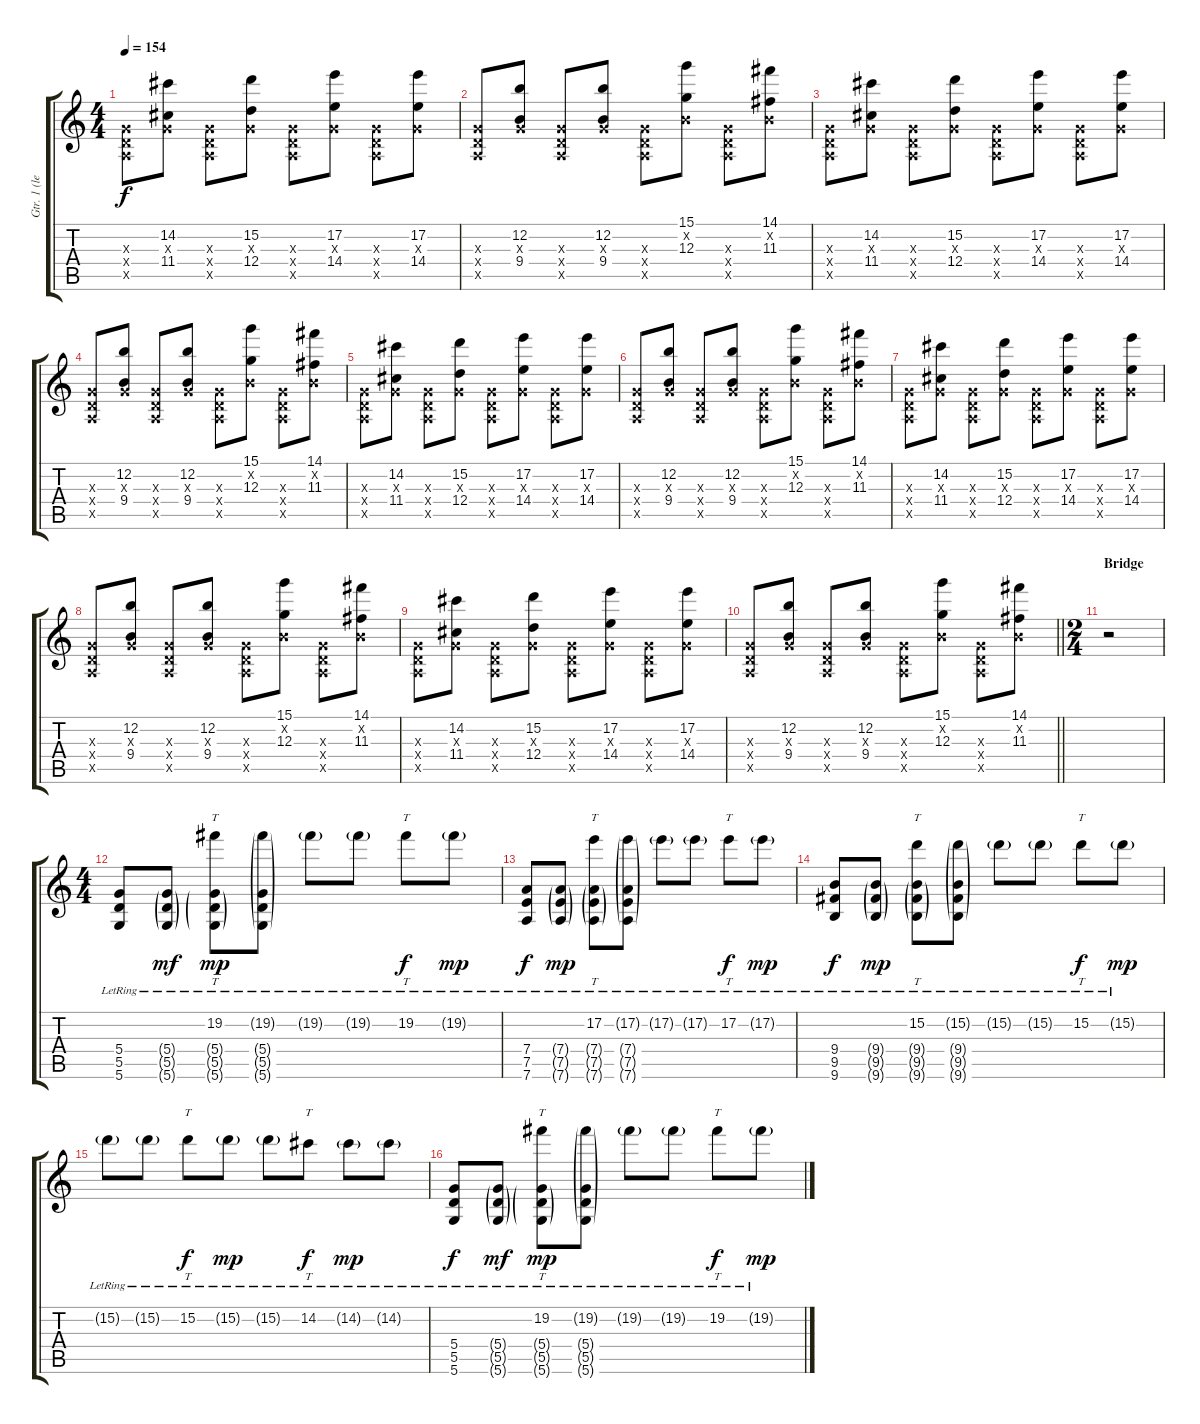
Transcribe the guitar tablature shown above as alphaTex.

\track ("Gtr. 1 (left)" "Gtr. 1 (le") {instrument electricguitarjazz}
\staff {score tabs}
\tuning (E4 B3 G3 D3 A2 D2) {hide}
\ts (4 4)
\tempo 154
\clef g2
\ks c
(0.3{x} 0.4{x} 0.5{x}).8{dy f} (14.2 0.3{x} 11.4).8 (0.3{x} 0.4{x} 0.5{x}).8 (15.2 0.3{x} 12.4).8 (0.3{x} 0.4{x} 0.5{x}).8 (17.2 0.3{x} 14.4).8 (0.3{x} 0.4{x} 0.5{x}).8 (17.2 0.3{x} 14.4).8 |
(0.3{x} 0.4{x} 0.5{x}).8 (12.2 0.3{x} 9.4).8 (0.3{x} 0.4{x} 0.5{x}).8 (12.2 0.3{x} 9.4).8 (0.3{x} 0.4{x} 0.5{x}).8 (15.1 0.2{x} 12.3).8 (0.3{x} 0.4{x} 0.5{x}).8 (14.1 0.2{x} 11.3).8 |
(0.3{x} 0.4{x} 0.5{x}).8 (14.2 0.3{x} 11.4).8 (0.3{x} 0.4{x} 0.5{x}).8 (15.2 0.3{x} 12.4).8 (0.3{x} 0.4{x} 0.5{x}).8 (17.2 0.3{x} 14.4).8 (0.3{x} 0.4{x} 0.5{x}).8 (17.2 0.3{x} 14.4).8 |
(0.3{x} 0.4{x} 0.5{x}).8 (12.2 0.3{x} 9.4).8 (0.3{x} 0.4{x} 0.5{x}).8 (12.2 0.3{x} 9.4).8 (0.3{x} 0.4{x} 0.5{x}).8 (15.1 0.2{x} 12.3).8 (0.3{x} 0.4{x} 0.5{x}).8 (14.1 0.2{x} 11.3).8 |
(0.3{x} 0.4{x} 0.5{x}).8 (14.2 0.3{x} 11.4).8 (0.3{x} 0.4{x} 0.5{x}).8 (15.2 0.3{x} 12.4).8 (0.3{x} 0.4{x} 0.5{x}).8 (17.2 0.3{x} 14.4).8 (0.3{x} 0.4{x} 0.5{x}).8 (17.2 0.3{x} 14.4).8 |
(0.3{x} 0.4{x} 0.5{x}).8 (12.2 0.3{x} 9.4).8 (0.3{x} 0.4{x} 0.5{x}).8 (12.2 0.3{x} 9.4).8 (0.3{x} 0.4{x} 0.5{x}).8 (15.1 0.2{x} 12.3).8 (0.3{x} 0.4{x} 0.5{x}).8 (14.1 0.2{x} 11.3).8 |
(0.3{x} 0.4{x} 0.5{x}).8 (14.2 0.3{x} 11.4).8 (0.3{x} 0.4{x} 0.5{x}).8 (15.2 0.3{x} 12.4).8 (0.3{x} 0.4{x} 0.5{x}).8 (17.2 0.3{x} 14.4).8 (0.3{x} 0.4{x} 0.5{x}).8 (17.2 0.3{x} 14.4).8 |
(0.3{x} 0.4{x} 0.5{x}).8 (12.2 0.3{x} 9.4).8 (0.3{x} 0.4{x} 0.5{x}).8 (12.2 0.3{x} 9.4).8 (0.3{x} 0.4{x} 0.5{x}).8 (15.1 0.2{x} 12.3).8 (0.3{x} 0.4{x} 0.5{x}).8 (14.1 0.2{x} 11.3).8 |
(0.3{x} 0.4{x} 0.5{x}).8 (14.2 0.3{x} 11.4).8 (0.3{x} 0.4{x} 0.5{x}).8 (15.2 0.3{x} 12.4).8 (0.3{x} 0.4{x} 0.5{x}).8 (17.2 0.3{x} 14.4).8 (0.3{x} 0.4{x} 0.5{x}).8 (17.2 0.3{x} 14.4).8 |
\barLineRight lightlight
(0.3{x} 0.4{x} 0.5{x}).8 (12.2 0.3{x} 9.4).8 (0.3{x} 0.4{x} 0.5{x}).8 (12.2 0.3{x} 9.4).8 (0.3{x} 0.4{x} 0.5{x}).8 (15.1 0.2{x} 12.3).8 (0.3{x} 0.4{x} 0.5{x}).8 (14.1 0.2{x} 11.3).8 |
\ts (2 4)
\section ("" "Bridge")
r.2 |
\ts (4 4)
(5.4{lr} 5.5{lr} 5.6{lr}).8{instrument electricguitarjazz} (5.4{g lr} 5.5{g lr} 5.6{g lr}).8{dy mf} (19.2{lr} 5.4{g lr} 5.5{g lr} 5.6{g lr}).8{tt dy mp} (19.2{g lr} 5.4{g lr} 5.5{g lr} 5.6{g lr}).8 19.2{g lr}.8 19.2{g lr}.8 19.2{lr}.8{tt dy f} 19.2{g lr}.8{dy mp} |
(7.4{lr} 7.5{lr} 7.6{lr}).8{dy f} (7.4{g lr} 7.5{g lr} 7.6{g lr}).8{dy mp} (17.2{lr} 7.4{g lr} 7.5{g lr} 7.6{g lr}).8{tt} (17.2{g lr} 7.4{g lr} 7.5{g lr} 7.6{g lr}).8 17.2{g lr}.8 17.2{g lr}.8 17.2{lr}.8{tt dy f} 17.2{g lr}.8{dy mp} |
(9.4{lr} 9.5{lr} 9.6{lr}).8{dy f} (9.4{g lr} 9.5{g lr} 9.6{g lr}).8{dy mp} (15.2{lr} 9.4{g lr} 9.5{g lr} 9.6{g lr}).8{tt} (15.2{g lr} 9.4{g lr} 9.5{g lr} 9.6{g lr}).8 15.2{g lr}.8 15.2{g lr}.8 15.2{lr}.8{tt dy f} 15.2{g lr}.8{dy mp} |
15.2{g lr}.8 15.2{g lr}.8 15.2{lr}.8{tt dy f} 15.2{g lr}.8{dy mp} 15.2{g lr}.8 14.2{lr}.8{tt dy f} 14.2{g lr}.8{dy mp} 14.2{g lr}.8 |
(5.4{lr} 5.5{lr} 5.6{lr}).8{dy f} (5.4{g lr} 5.5{g lr} 5.6{g lr}).8{dy mf} (19.2{lr} 5.4{g lr} 5.5{g lr} 5.6{g lr}).8{tt dy mp} (19.2{g lr} 5.4{g lr} 5.5{g lr} 5.6{g lr}).8 19.2{g lr}.8 19.2{g lr}.8 19.2{lr}.8{tt dy f} 19.2{g lr}.8{dy mp}
